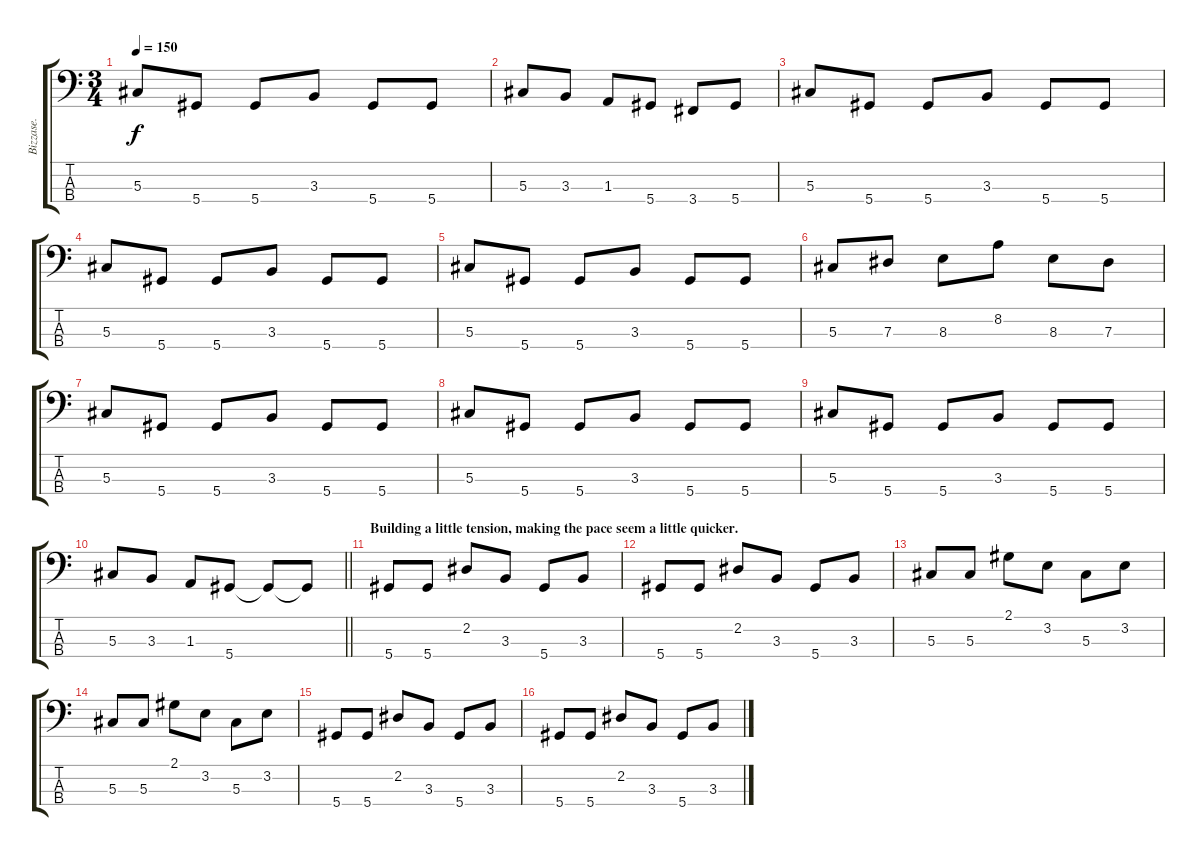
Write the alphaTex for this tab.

\track ("Bizzase." "Bizzase.") {instrument electricbasspick}
\staff {score tabs}
\tuning (Gb2 Db2 Ab1 Eb1) {hide}
\ts (3 4)
\tempo 150
\clef f4
\ks c
5.3.8{dy f} 5.4.8 5.4.8 3.3.8 5.4.8 5.4.8 |
5.3.8 3.3.8 1.3.8 5.4.8 3.4.8 5.4.8 |
5.3.8 5.4.8 5.4.8 3.3.8 5.4.8 5.4.8 |
5.3.8 5.4.8 5.4.8 3.3.8 5.4.8 5.4.8 |
5.3.8 5.4.8 5.4.8 3.3.8 5.4.8 5.4.8 |
5.3.8 7.3.8 8.3.8 8.2.8 8.3.8 7.3.8 |
5.3.8 5.4.8 5.4.8 3.3.8 5.4.8 5.4.8 |
5.3.8 5.4.8 5.4.8 3.3.8 5.4.8 5.4.8 |
5.3.8 5.4.8 5.4.8 3.3.8 5.4.8 5.4.8 |
\barLineRight lightlight
5.3.8 3.3.8 1.3.8 5.4.8 5.4{t}.8 5.4{t}.8 |
\section ("" "Building a little tension, making the pace seem a little quicker.")
5.4.8 5.4.8 2.2.8 3.3.8 5.4.8 3.3.8 |
5.4.8 5.4.8 2.2.8 3.3.8 5.4.8 3.3.8 |
5.3.8 5.3.8 2.1.8 3.2.8 5.3.8 3.2.8 |
5.3.8 5.3.8 2.1.8 3.2.8 5.3.8 3.2.8 |
5.4.8 5.4.8 2.2.8 3.3.8 5.4.8 3.3.8 |
5.4.8 5.4.8 2.2.8 3.3.8 5.4.8 3.3.8
